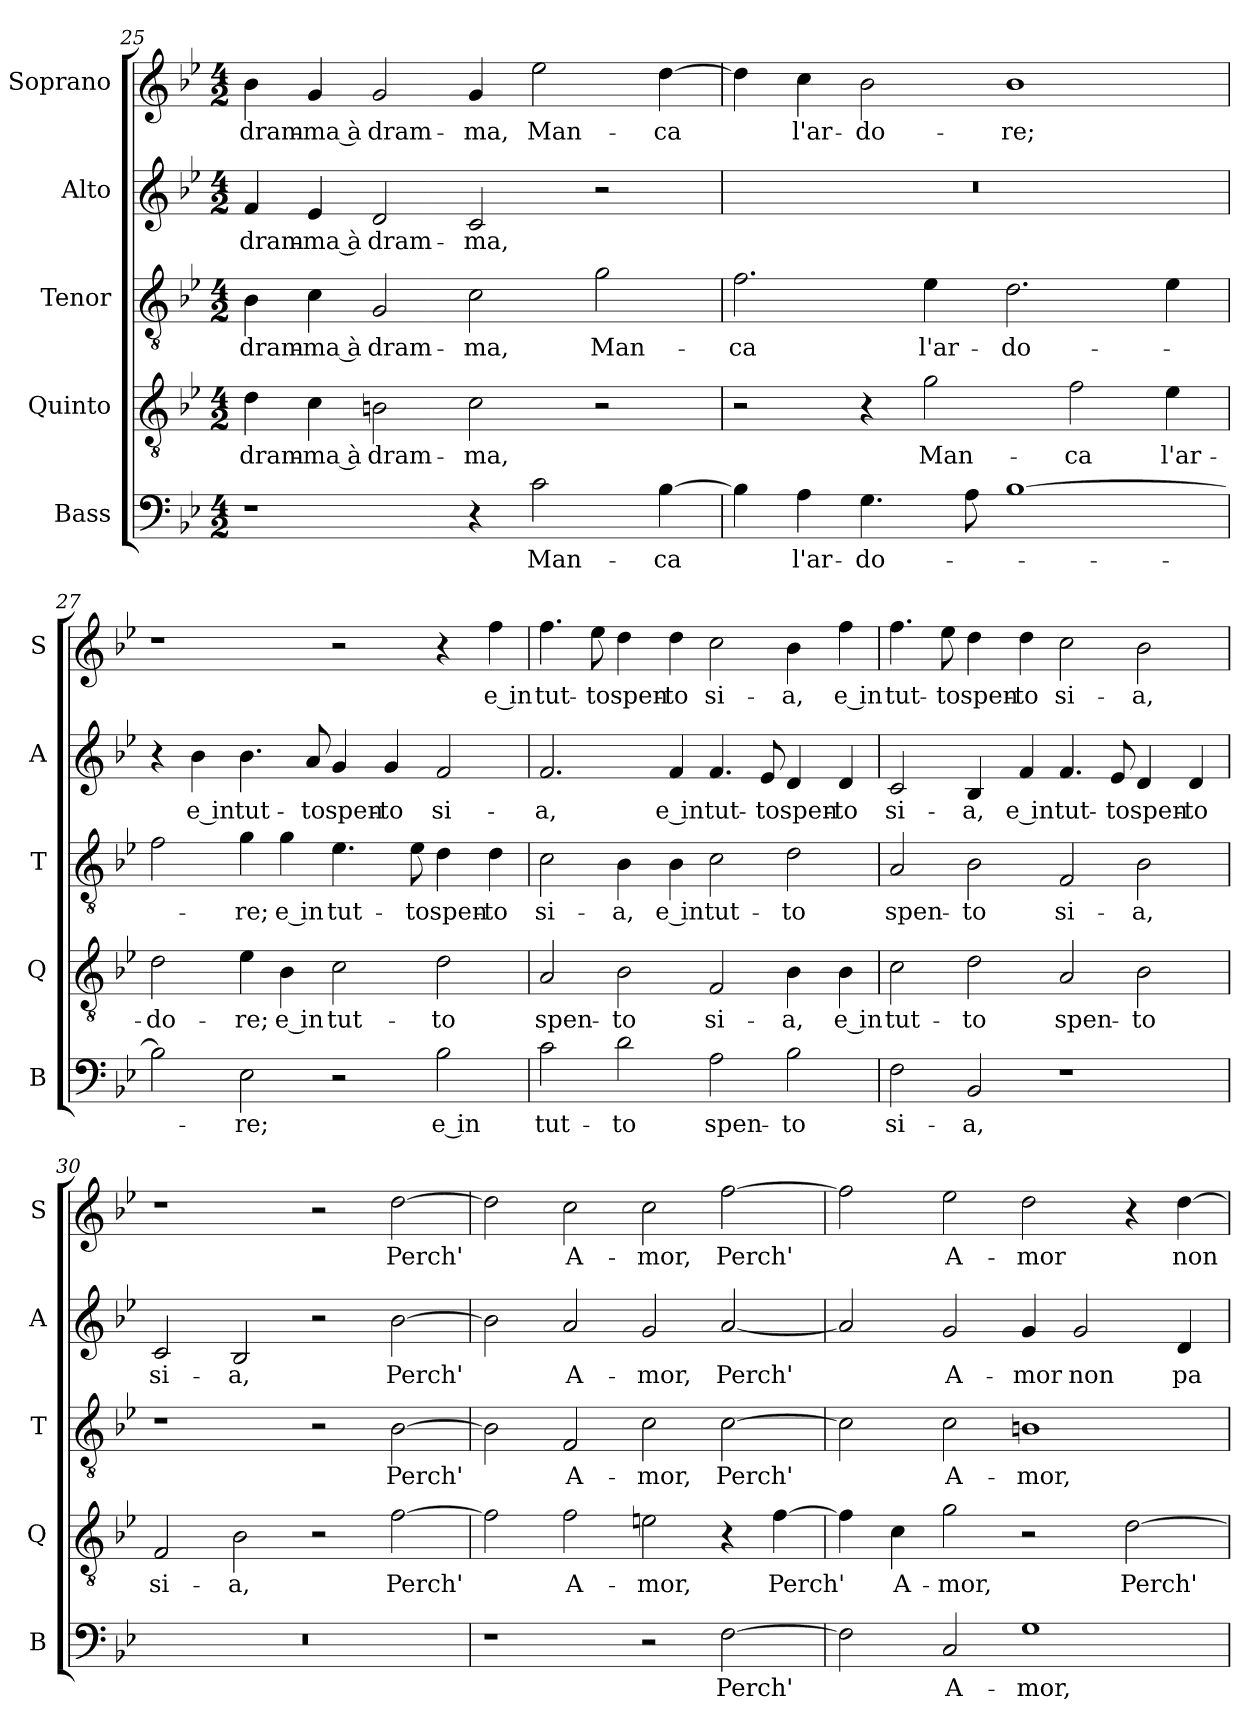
**kern	**text	**kern	**text	**kern	**text	**kern	**text	**kern	**text
*part5	*part5	*part4	*part4	*part3	*part3	*part2	*part2	*part1	*part1
*staff5	*staff5	*staff4	*staff4	*staff3	*staff3	*staff2	*staff2	*staff1	*staff1
*I"Bass	*	*I"Quinto	*	*I"Tenor	*	*I"Alto	*	*I"Soprano	*
*I'B	*	*I'Q	*	*I'T	*	*I'A	*	*I'S	*
!!LO:PB:g=z
*clefF4	*	*clefGv2	*	*clefGv2	*	*clefG2	*	*clefG2	*
*k[b-e-]	*	*k[b-e-]	*	*k[b-e-]	*	*k[b-e-]	*	*k[b-e-]	*
*B-:	*	*B-:	*	*B-:	*	*B-:	*	*B-:	*
*M4/2	*	*M4/2	*	*M4/2	*	*M4/2	*	*M4/2	*
=25	=25	=25	=25	=25	=25	=25	=25	=25	=25
!	!	!	!LO:LY:b	!	!LO:LY:b	!	!LO:LY:b	!	!LO:LY:b
1r	.	4d\	dram-	4B-\	dram-	4f/	dram-	4b-\	dram-
!	!	!	!LO:LY:b	!	!LO:LY:b	!	!LO:LY:b	!	!LO:LY:b
.	.	4c\	-ma à	4c\	-ma à	4e-/	-ma à	4g/	-ma à
!	!	!	!LO:LY:b	!	!LO:LY:b	!	!LO:LY:b	!	!LO:LY:b
.	.	2Bn\	dram-	2G/	dram-	2d/	dram-	2g/	dram-
!	!	!	!LO:LY:b	!	!LO:LY:b	!	!LO:LY:b	!	!LO:LY:b
4r	.	2c\	-ma,	2c\	-ma,	2c/	-ma,	4g/	-ma,
!	!LO:LY:b	!	!	!	!	!	!	!	!LO:LY:b
2c\	Man-	.	.	.	.	.	.	2ee-\	Man-
!	!	!	!	!	!LO:LY:b	!	!	!	!
.	.	2r	.	2g\	Man-	2r	.	.	.
!	!LO:LY:b	!	!	!	!	!	!	!	!LO:LY:b
[4B-\	-ca	.	.	.	.	.	.	[4dd\	-ca
=26	=26	=26	=26	=26	=26	=26	=26	=26	=26
!	!	!	!	!	!LO:LY:b	!	!	!	!
4B-\]	.	2r	.	2.f\	-ca	0r	.	4dd\]	.
!	!LO:LY:b	!	!	!	!	!	!	!	!LO:LY:b
4A\	l'ar-	.	.	.	.	.	.	4cc\	l'ar-
!	!LO:LY:b	!	!	!	!	!	!	!	!LO:LY:b
4.G\	-do-	4r	.	.	.	.	.	2b-\	-do-
!	!	!	!LO:LY:b	!	!LO:LY:b	!	!	!	!
.	.	2g\	Man-	4e-\	l'ar-	.	.	.	.
8A\	.	.	.	.	.	.	.	.	.
!	!	!	!	!	!LO:LY:b	!	!	!	!LO:LY:b
[1B-	.	.	.	2.d\	-do-	.	.	1b-	-re;
!	!	!	!LO:LY:b	!	!	!	!	!	!
.	.	2f\	-ca	.	.	.	.	.	.
!	!	!	!LO:LY:b	!	!	!	!	!	!
.	.	4e-\	l'ar-	4e-\	.	.	.	.	.
=27	=27	=27	=27	=27	=27	=27	=27	=27	=27
!	!	!	!LO:LY:b	!	!	!	!	!	!
2B-\]	.	2d\	-do-	2f\	.	4r	.	1r	.
!	!	!	!	!	!	!	!LO:LY:b	!	!
.	.	.	.	.	.	4b-\	e in	.	.
!	!LO:LY:b	!	!LO:LY:b	!	!LO:LY:b	!	!LO:LY:b	!	!
2E-\	-re;	4e-\	-re;	4g\	-re;	4.b-\	tut-	.	.
!	!	!	!LO:LY:b	!	!LO:LY:b	!	!	!	!
.	.	4B-\	e in	4g\	e in	.	.	.	.
!	!	!	!	!	!	!	!LO:LY:b	!	!
.	.	.	.	.	.	8a/	-to	.	.
!	!	!	!LO:LY:b	!	!LO:LY:b	!	!LO:LY:b	!	!
2r	.	2c\	tut-	4.e-\	tut-	4g/	spen-	2r	.
!	!	!	!	!	!	!	!LO:LY:b	!	!
.	.	.	.	.	.	4g/	-to	.	.
!	!	!	!	!	!LO:LY:b	!	!	!	!
.	.	.	.	8e-\	-to	.	.	.	.
!	!LO:LY:b	!	!LO:LY:b	!	!LO:LY:b	!	!LO:LY:b	!	!
2B-\	e in	2d\	-to	4d\	spen-	2f/	si-	4r	.
!	!	!	!	!	!LO:LY:b	!	!	!	!LO:LY:b
.	.	.	.	4d\	-to	.	.	4ff\	e in
!!LO:LB:g=z
=28	=28	=28	=28	=28	=28	=28	=28	=28	=28
!	!LO:LY:b	!	!LO:LY:b	!	!LO:LY:b	!	!LO:LY:b	!	!LO:LY:b
2c\	tut-	2A/	spen-	2c\	si-	2.f/	-a,	4.ff\	tut-
!	!	!	!	!	!	!	!	!	!LO:LY:b
.	.	.	.	.	.	.	.	8ee-\	-to
!	!LO:LY:b	!	!LO:LY:b	!	!LO:LY:b	!	!	!	!LO:LY:b
2d\	-to	2B-\	-to	4B-\	-a,	.	.	4dd\	spen-
!	!	!	!	!	!LO:LY:b	!	!LO:LY:b	!	!LO:LY:b
.	.	.	.	4B-\	e in	4f/	e in	4dd\	-to
!	!LO:LY:b	!	!LO:LY:b	!	!LO:LY:b	!	!LO:LY:b	!	!LO:LY:b
2A\	spen-	2F/	si-	2c\	tut-	4.f/	tut-	2cc\	si-
!	!	!	!	!	!	!	!LO:LY:b	!	!
.	.	.	.	.	.	8e-/	-to	.	.
!	!LO:LY:b	!	!LO:LY:b	!	!LO:LY:b	!	!LO:LY:b	!	!LO:LY:b
2B-\	-to	4B-\	-a,	2d\	-to	4d/	spen-	4b-\	-a,
!	!	!	!LO:LY:b	!	!	!	!LO:LY:b	!	!LO:LY:b
.	.	4B-\	e in	.	.	4d/	-to	4ff\	e in
=29	=29	=29	=29	=29	=29	=29	=29	=29	=29
!	!LO:LY:b	!	!LO:LY:b	!	!LO:LY:b	!	!LO:LY:b	!	!LO:LY:b
2F\	si-	2c\	tut-	2A/	spen-	2c/	si-	4.ff\	tut-
!	!	!	!	!	!	!	!	!	!LO:LY:b
.	.	.	.	.	.	.	.	8ee-\	-to
!	!LO:LY:b	!	!LO:LY:b	!	!LO:LY:b	!	!LO:LY:b	!	!LO:LY:b
2BB-/	-a,	2d\	-to	2B-\	-to	4B-/	-a,	4dd\	spen-
!	!	!	!	!	!	!	!LO:LY:b	!	!LO:LY:b
.	.	.	.	.	.	4f/	e in	4dd\	-to
!	!	!	!LO:LY:b	!	!LO:LY:b	!	!LO:LY:b	!	!LO:LY:b
1r	.	2A/	spen-	2F/	si-	4.f/	tut-	2cc\	si-
!	!	!	!	!	!	!	!LO:LY:b	!	!
.	.	.	.	.	.	8e-/	-to	.	.
!	!	!	!LO:LY:b	!	!LO:LY:b	!	!LO:LY:b	!	!LO:LY:b
.	.	2B-\	-to	2B-\	-a,	4d/	spen-	2b-\	-a,
!	!	!	!	!	!	!	!LO:LY:b	!	!
.	.	.	.	.	.	4d/	-to	.	.
=30	=30	=30	=30	=30	=30	=30	=30	=30	=30
!	!	!	!LO:LY:b	!	!	!	!LO:LY:b	!	!
0r	.	2F/	si-	1r	.	2c/	si-	1r	.
!	!	!	!LO:LY:b	!	!	!	!LO:LY:b	!	!
.	.	2B-\	-a,	.	.	2B-/	-a,	.	.
.	.	2r	.	2r	.	2r	.	2r	.
!	!	!	!LO:LY:b	!	!LO:LY:b	!	!LO:LY:b	!	!LO:LY:b
.	.	[2f\	Perch'	[2B-\	Perch'	[2b-\	Perch'	[2dd\	Perch'
!!LO:LB:g=z
=31	=31	=31	=31	=31	=31	=31	=31	=31	=31
1r	.	2f\]	.	2B-\]	.	2b-\]	.	2dd\]	.
!	!	!	!LO:LY:b	!	!LO:LY:b	!	!LO:LY:b	!	!LO:LY:b
.	.	2f\	A-	2F/	A-	2a/	A-	2cc\	A-
!	!	!	!LO:LY:b	!	!LO:LY:b	!	!LO:LY:b	!	!LO:LY:b
2r	.	2en\	-mor,	2c\	-mor,	2g/	-mor,	2cc\	-mor,
!	!LO:LY:b	!	!	!	!LO:LY:b	!	!LO:LY:b	!	!LO:LY:b
[2F\	Perch'	4r	.	[2c\	Perch'	[2a/	Perch'	[2ff\	Perch'
!	!	!	!LO:LY:b	!	!	!	!	!	!
.	.	[4f\	Perch'	.	.	.	.	.	.
=32	=32	=32	=32	=32	=32	=32	=32	=32	=32
2F\]	.	4f\]	.	2c\]	.	2a/]	.	2ff\]	.
!	!	!	!LO:LY:b	!	!	!	!	!	!
.	.	4c\	A-	.	.	.	.	.	.
!	!LO:LY:b	!	!LO:LY:b	!	!LO:LY:b	!	!LO:LY:b	!	!LO:LY:b
2C/	A-	2g\	-mor,	2c\	A-	2g/	A-	2ee-\	A-
!	!LO:LY:b	!	!	!	!LO:LY:b	!	!LO:LY:b	!	!LO:LY:b
1G	-mor,	2r	.	1Bn	-mor,	4g/	-mor	2dd\	-mor
!	!	!	!	!	!	!	!LO:LY:b	!	!
.	.	.	.	.	.	2g/	non	.	.
!	!	!	!LO:LY:b	!	!	!	!	!	!
.	.	[2d\	Perch'	.	.	.	.	4r	.
!	!	!	!	!	!	!	!LO:LY:b	!	!LO:LY:b
.	.	.	.	.	.	4d/	pa-	[4dd\	non
=	=	=	=	=	=	=	=	=	=
*-	*-	*-	*-	*-	*-	*-	*-	*-	*-
